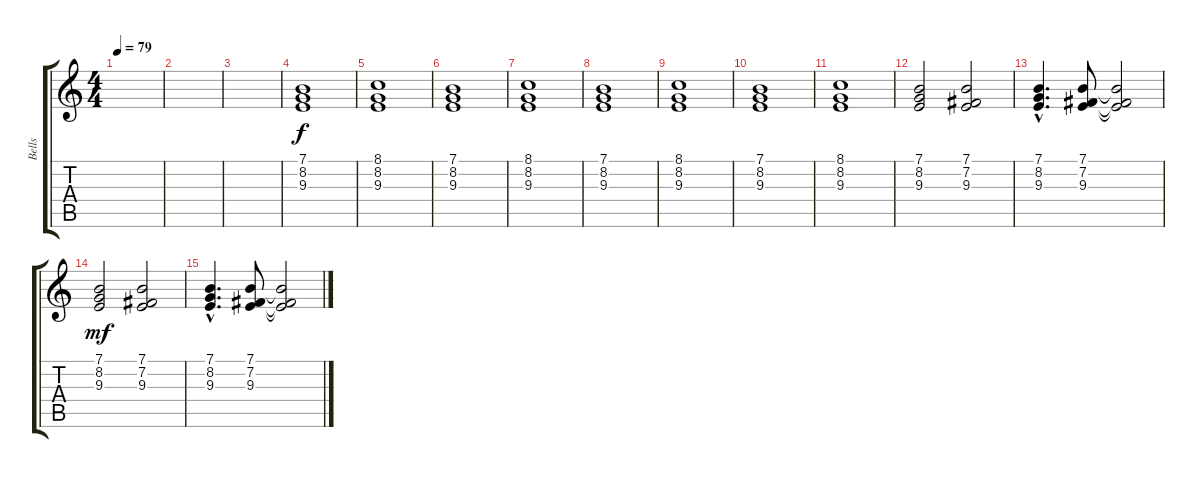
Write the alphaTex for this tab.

\track ("Bells" "Bells") {instrument tubularbells}
\staff {score tabs}
\tuning (E4 B3 G3 D3 A2 E2) {hide}
\ts (4 4)
\tempo 79
\clef g2
\ks c
|
|
|
(7.1 8.2 9.3).1 |
(8.1 8.2 9.3).1 |
(7.1 8.2 9.3).1 |
(8.1 8.2 9.3).1 |
(7.1 8.2 9.3).1 |
(8.1 8.2 9.3).1 |
(7.1 8.2 9.3).1 |
(8.1 8.2 9.3).1 |
(7.1 8.2 9.3).2 (7.1 7.2 9.3).2 |
(7.1{hac} 8.2{hac} 9.3{hac}).4{d} (7.1 7.2 9.3).8 (7.1{t} 7.2{t} 9.3{t}).2{dy f} |
(7.1 8.2 9.3).2{dy mf} (7.1 7.2 9.3).2 |
(7.1{hac} 8.2{hac} 9.3{hac}).4{d} (7.1 7.2 9.3).8 (7.1{t} 7.2{t} 9.3{t}).2
